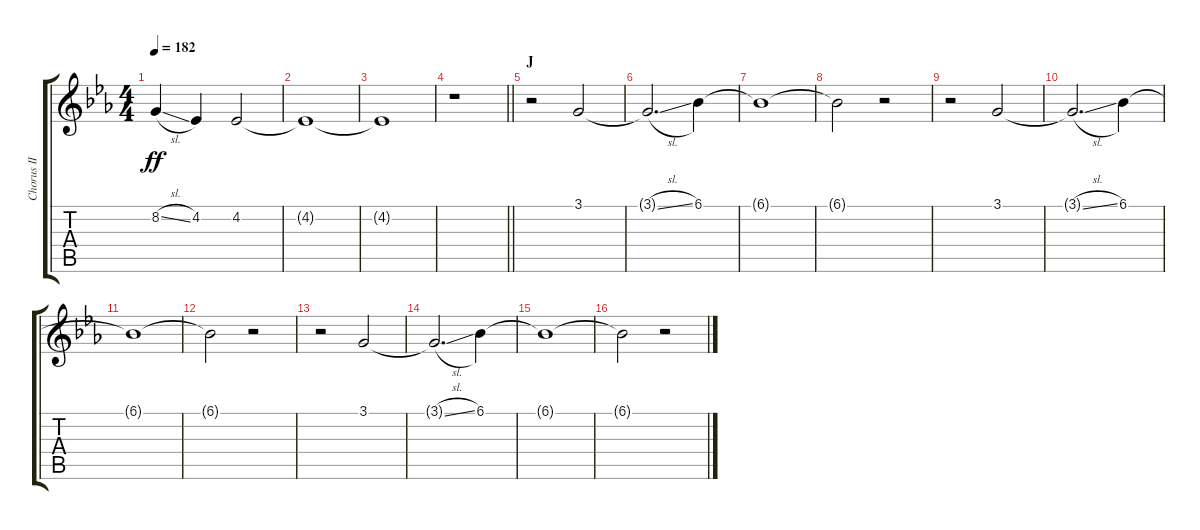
\track ("Chorus II" "Chorus II") {instrument voiceoohs}
\staff {score tabs}
\tuning (E4 B3 G3 D3 A2 E2) {hide}
\ts (4 4)
\tempo 182
\clef g2
\ks eb
8.2{sl}.4{dy ff} 4.2.4 4.2.2 |
4.2{t}.1 |
4.2{t}.1 |
\barLineRight lightlight
r.1 |
\section ("" "J")
r.2 3.1.2 |
3.1{sl t}.2{d} 6.1.4 |
6.1{t}.1 |
6.1{t}.2 r.2 |
r.2 3.1.2 |
3.1{sl t}.2{d} 6.1.4 |
6.1{t}.1 |
6.1{t}.2 r.2 |
r.2 3.1.2 |
3.1{sl t}.2{d} 6.1.4 |
6.1{t}.1 |
6.1{t}.2 r.2
